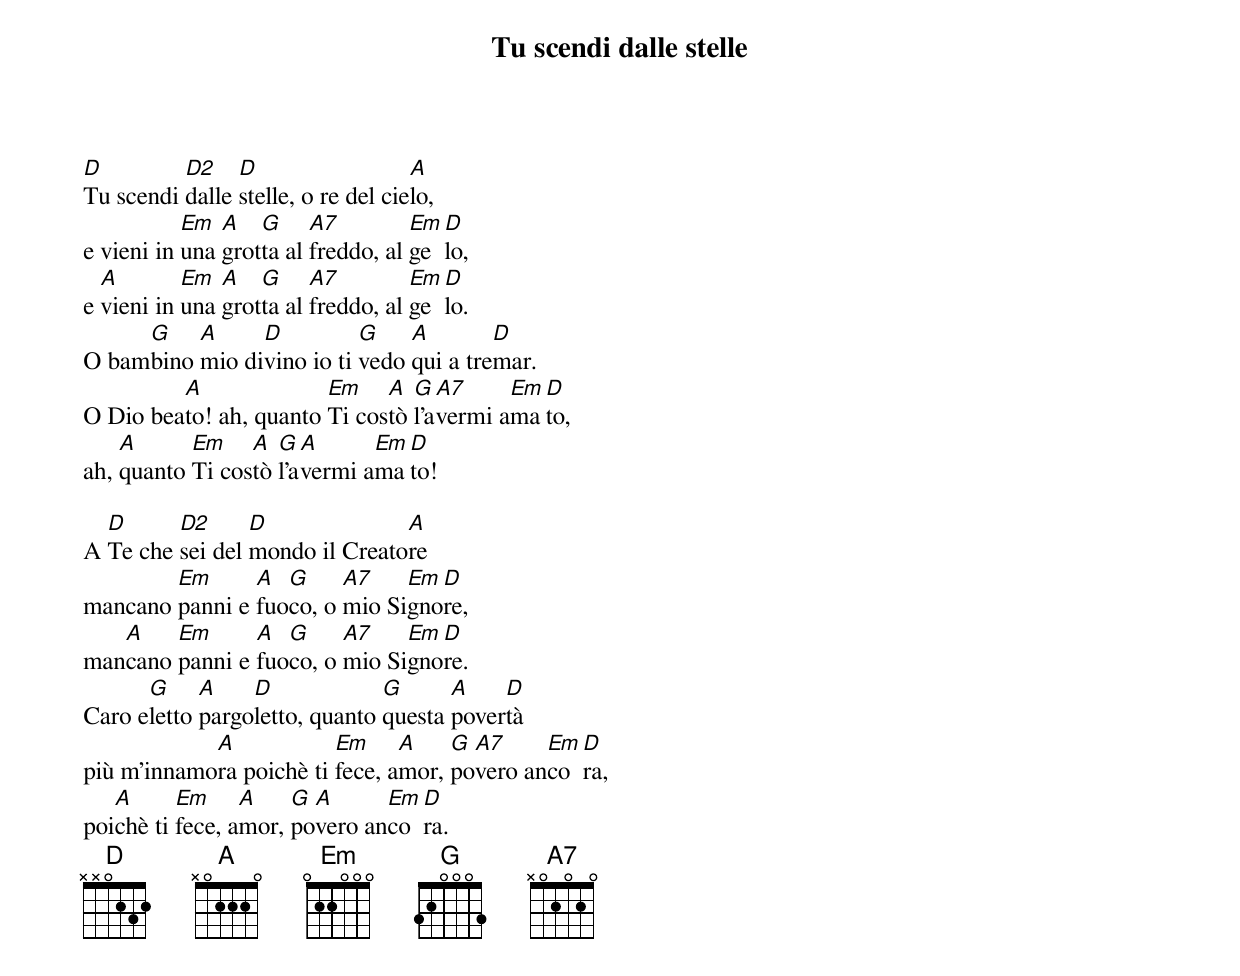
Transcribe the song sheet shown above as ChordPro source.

{title:Tu scendi dalle stelle}

[D]Tu scendi [D2]dalle [D]stelle, o re del cie[A]lo,
e vieni in [Em]una [A]grot[G]ta al [A7]freddo, al [Em]ge[D]lo,
e [A]vieni in [Em]una [A]grot[G]ta al [A7]freddo, al [Em]ge[D]lo.
O bam[G]bino [A]mio di[D]vino io ti [G]vedo [A]qui a tre[D]mar.
O Dio bea[A]to! ah, quanto [Em]Ti cos[A]tò [G]l’a[A7]vermi a[Em]ma[D]to,
ah, [A]quanto [Em]Ti cos[A]tò [G]l’a[A]vermi a[Em]ma[D]to!

A [D]Te che [D2]sei del [D]mondo il Creato[A]re
mancano [Em]panni e [A]fuo[G]co, o [A7]mio Si[Em]gno[D]re,
man[A]cano [Em]panni e [A]fuo[G]co, o [A7]mio Si[Em]gno[D]re.
Caro e[G]letto [A]pargo[D]letto, quanto [G]questa [A]pover[D]tà
più m’innamo[A]ra poichè ti [Em]fece, a[A]mor, [G]po[A7]vero an[Em]co[D]ra,
poi[A]chè ti [Em]fece, a[A]mor, [G]po[A]vero an[Em]co[D]ra.
